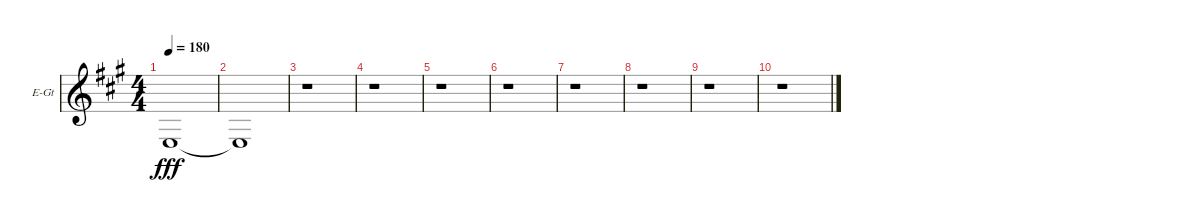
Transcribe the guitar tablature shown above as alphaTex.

\bracketExtendMode groupsimilarinstruments
\firstSystemTrackNameOrientation horizontal
\otherSystemsTrackNameOrientation horizontal
\track ("Clean" "E-Gt") {instrument electricguitarclean}
\staff {score}
\tuning (E4 B3 G3 D3 A2 E2)
\ts (4 4)
\tempo 180
\clef g2
\ks a
0.6.1{dy fff} |
0.6{t}.1 |
r.1 |
r.1 |
r.1 |
r.1 |
r.1 |
r.1 |
r.1 |
r.1
